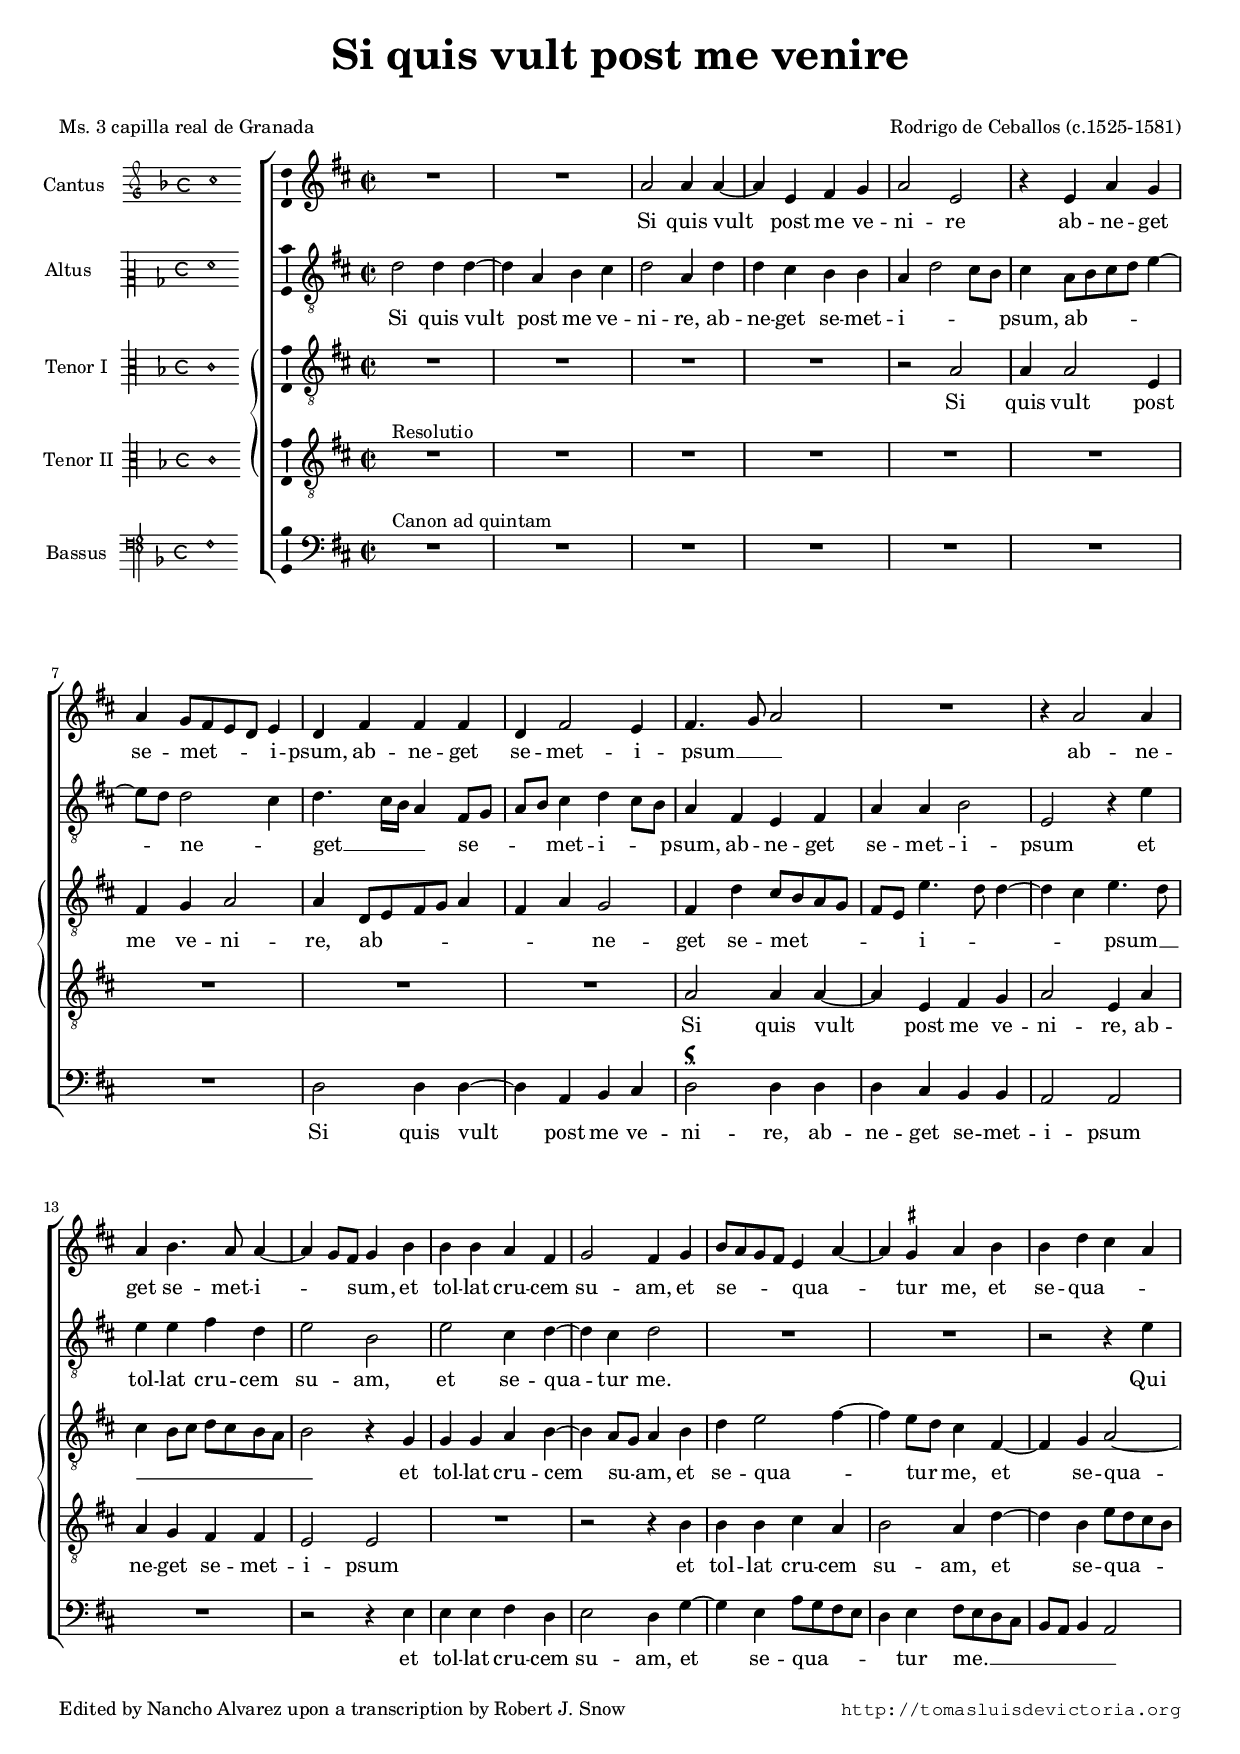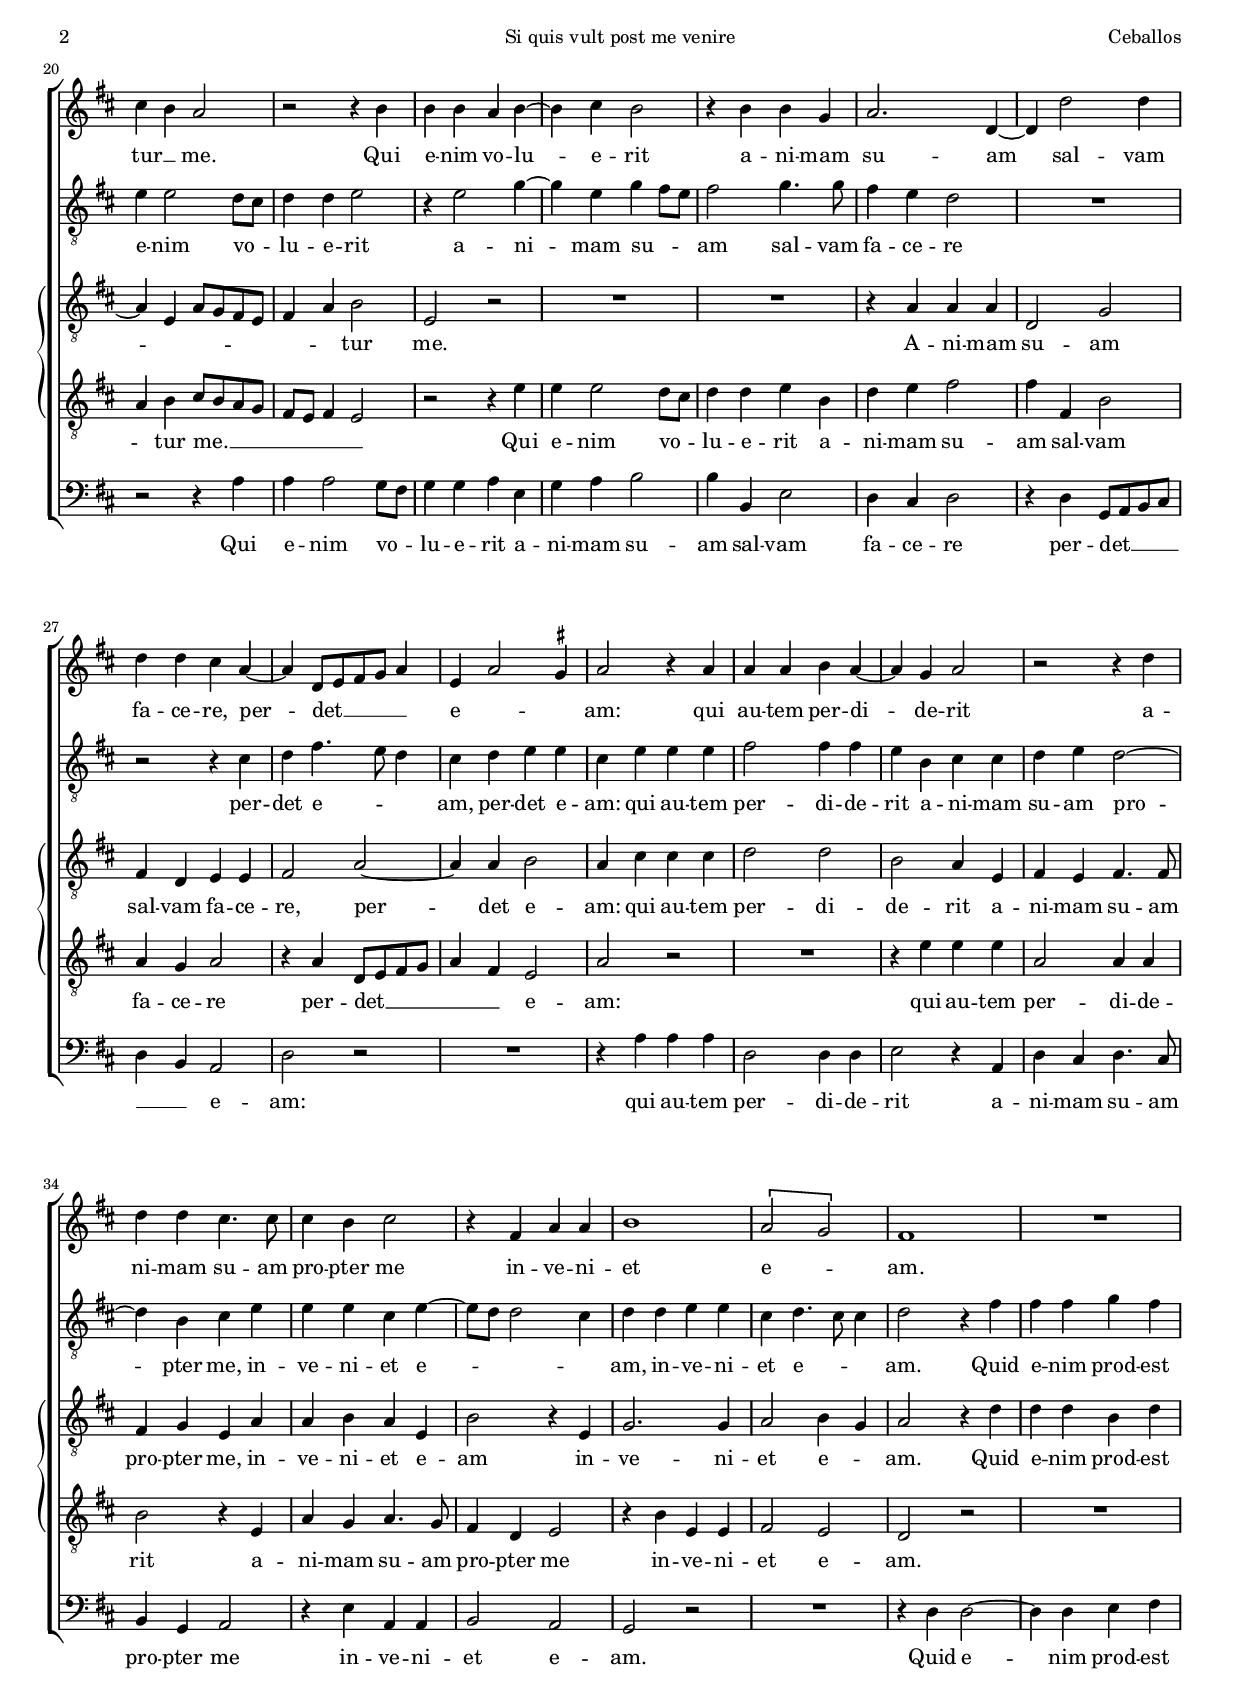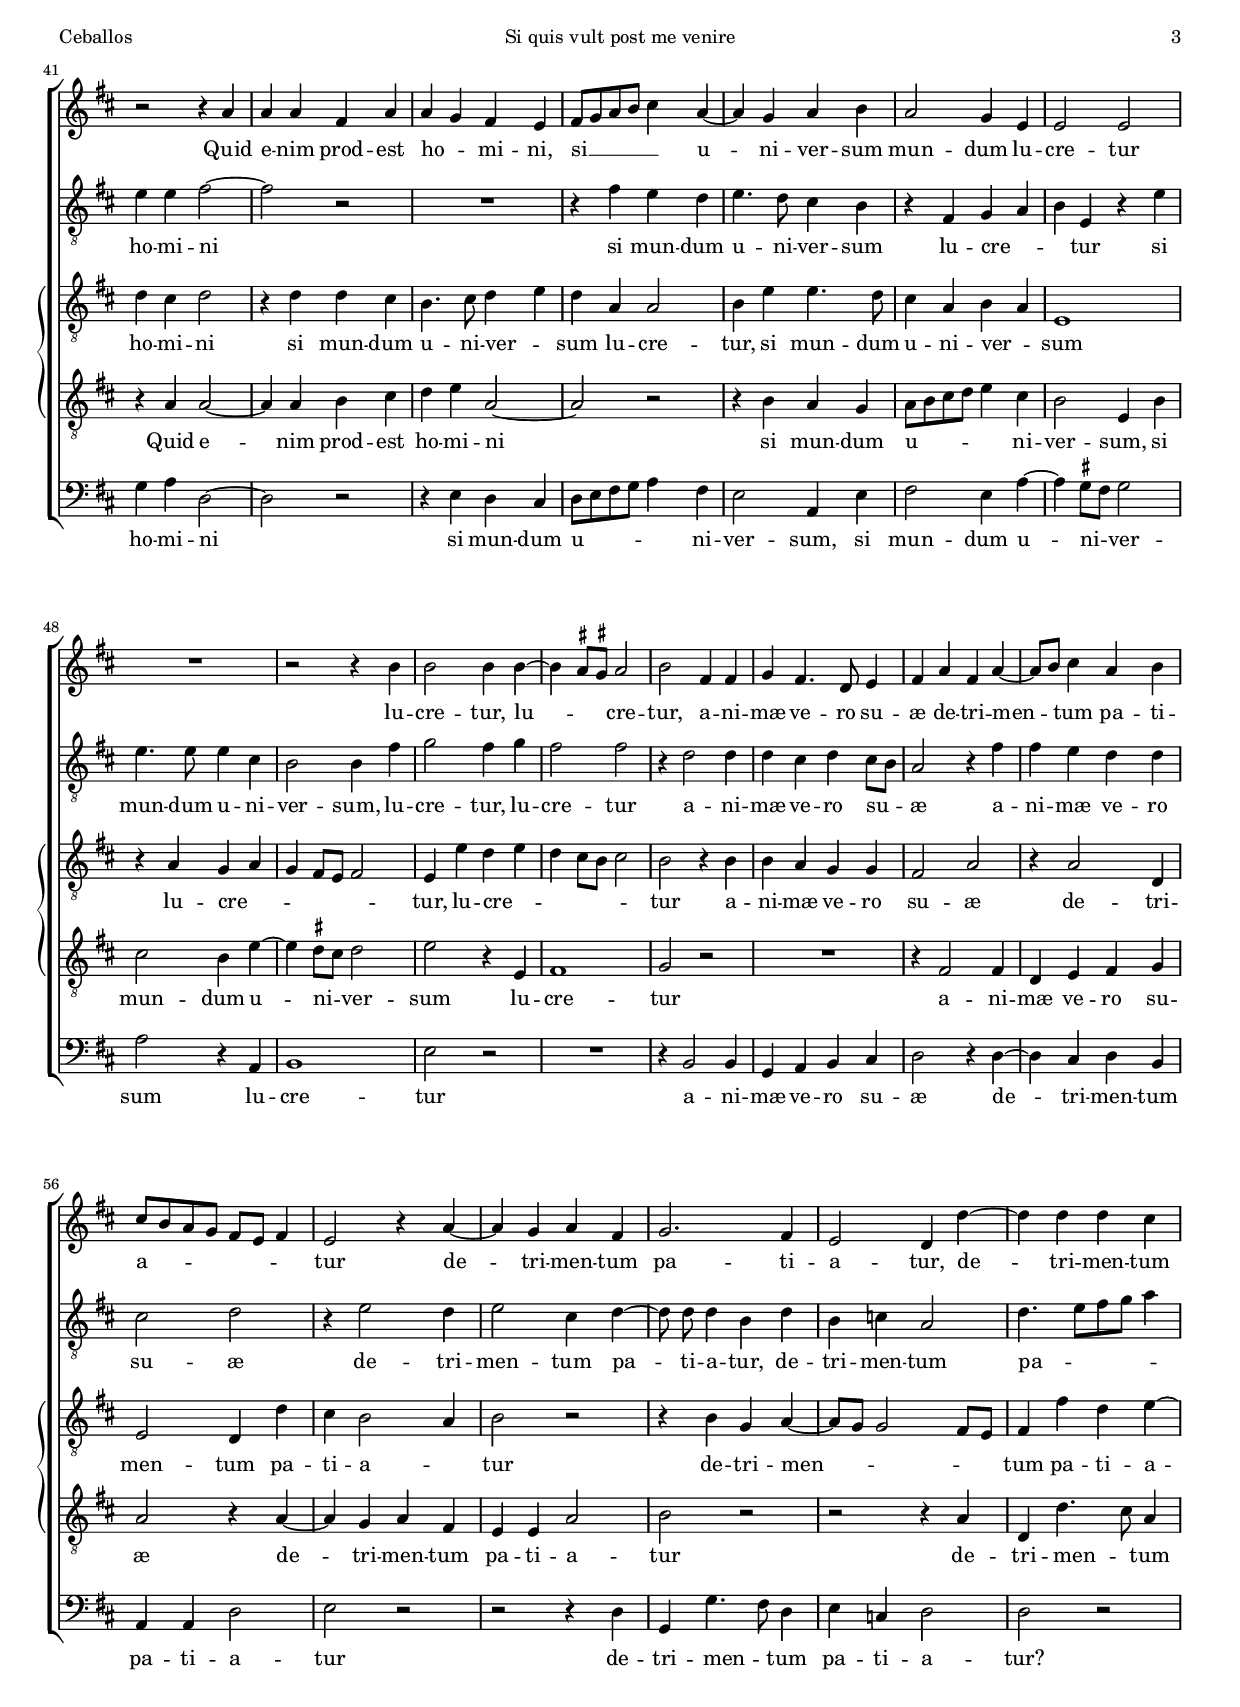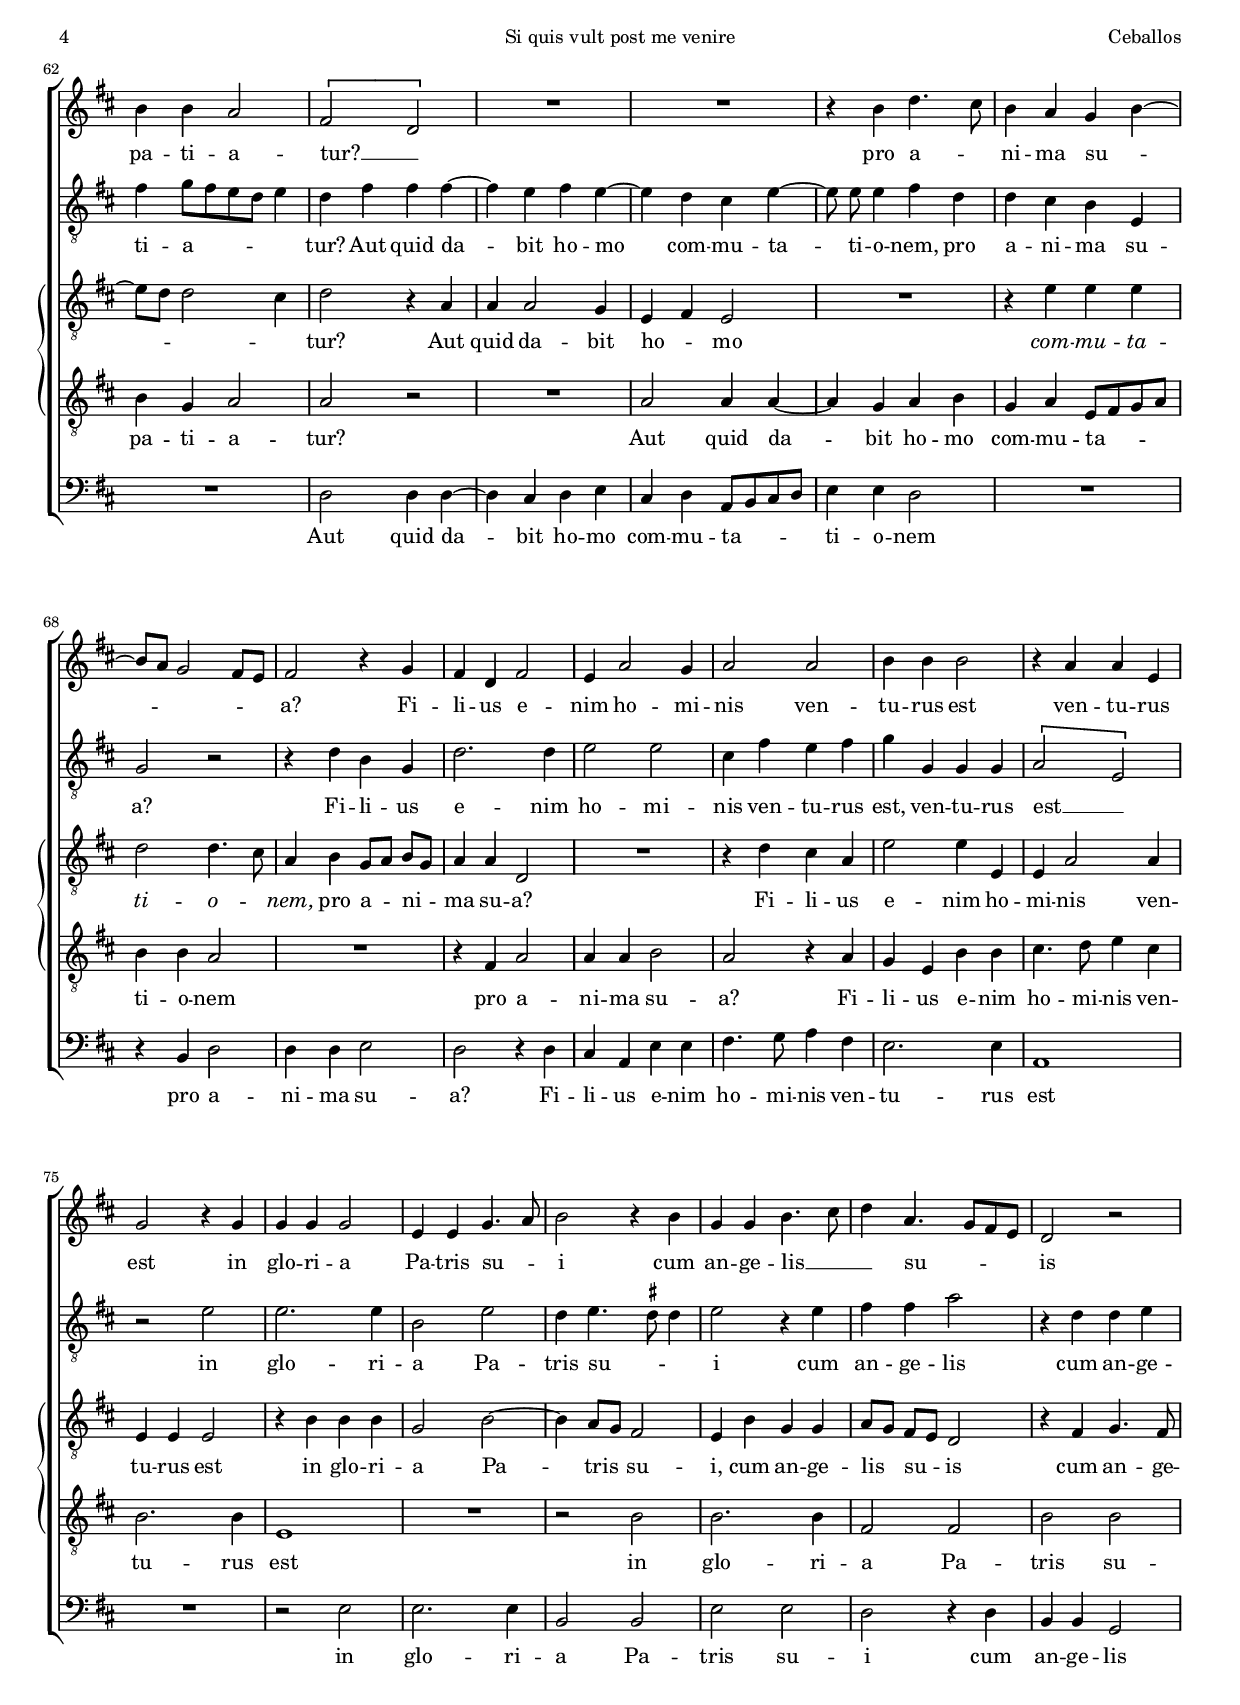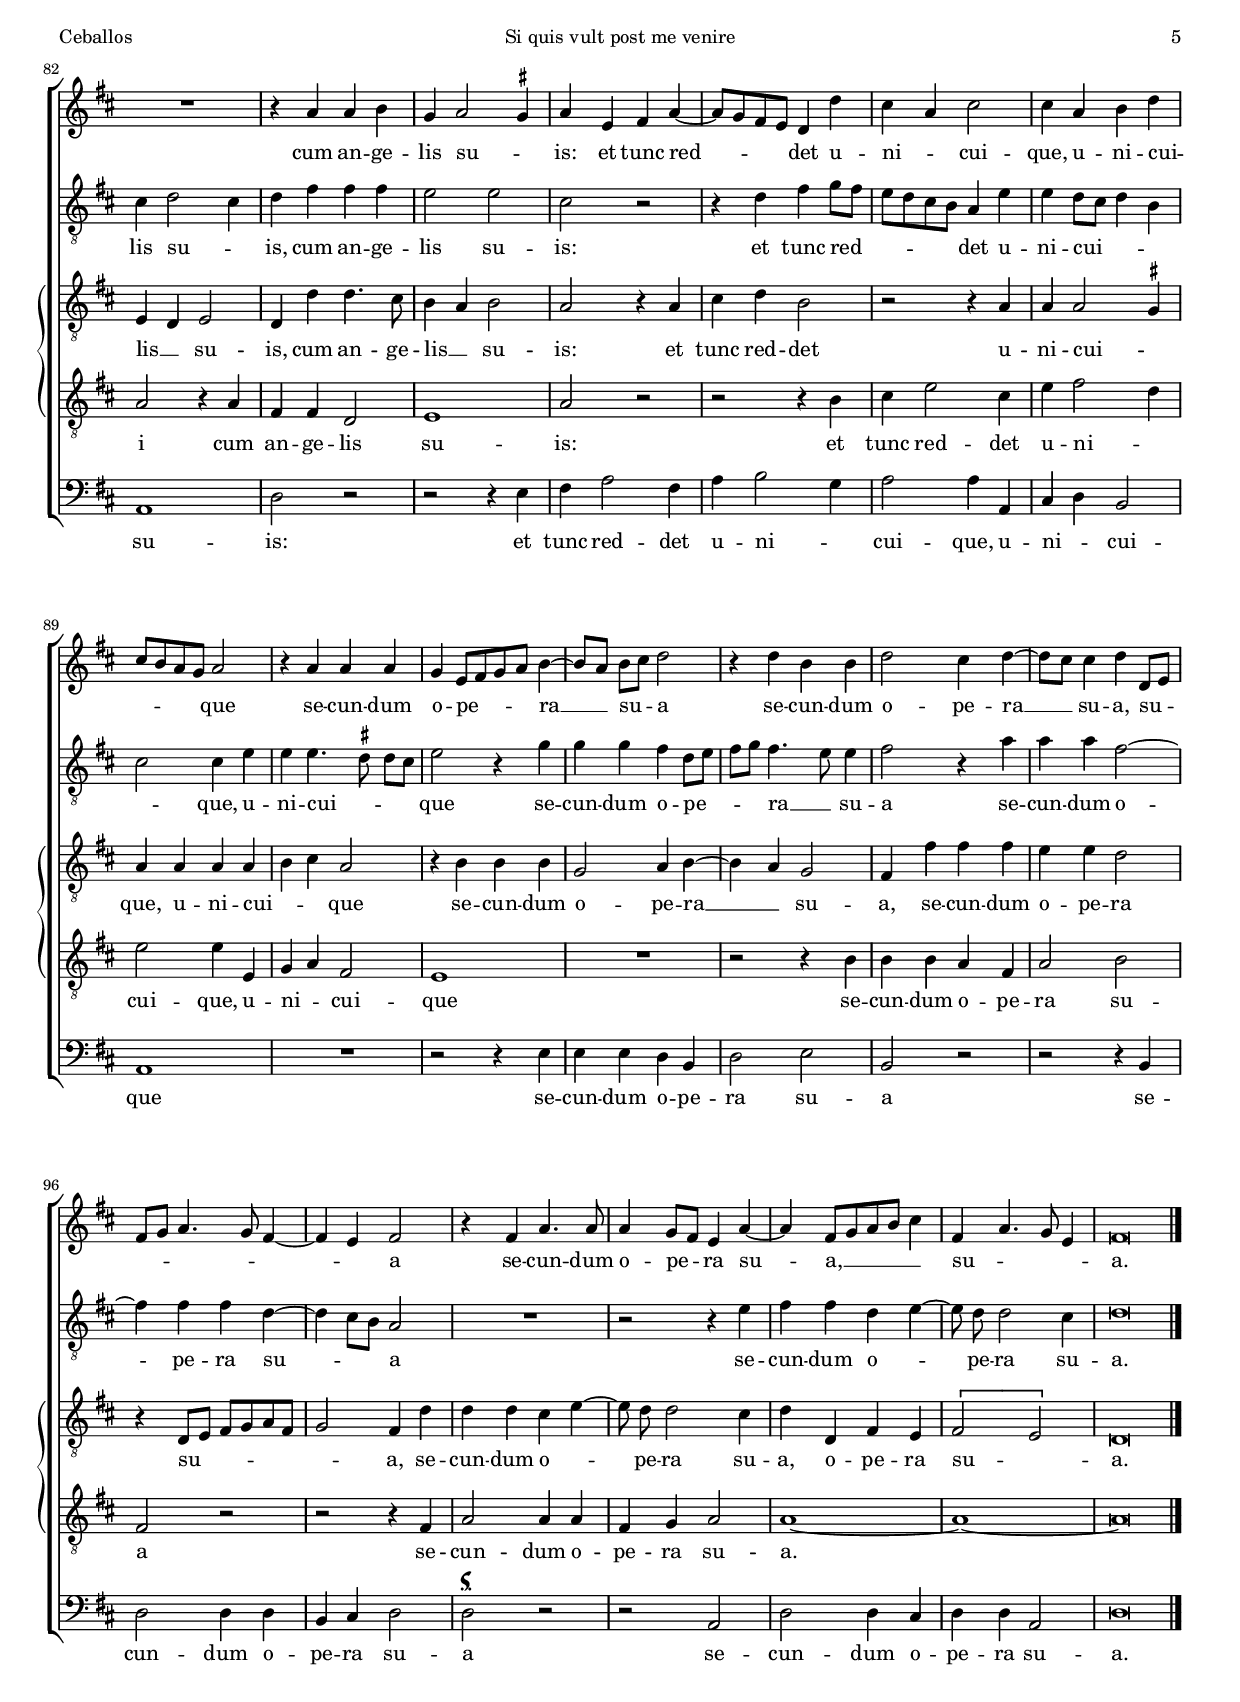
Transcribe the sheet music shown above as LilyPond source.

\version "2.18.0"

#(set-default-paper-size "a4")
#(set-global-staff-size 16.4)
#(ly:set-option 'point-and-click #f)
%mobile -s14.5 -i3.3

italicas=\override LyricText.font-shape = #'italic
rectas=\override LyricText.font-shape = #'upright
ss=\once \set suggestAccidentals = ##t
incipitwidth = 20
mtempo={\tempo 4 = 100}
mtempob={\tempo 4 = 50}
mt=#(define-music-function (parser location offset) (number?) ; move lyric text
      #{ \once \override LyricText.X-offset = -$offset #})

htitle="Si quis vult post me venire"
hcomposer="Ceballos"

\header {
	title=\markup{\fontsize #3 "Si quis vult post me venire"}
	%subtitle=""
	subsubtitle=\markup{\null \vspace #1 }
	composer="Rodrigo de Ceballos (c.1525-1581)"
        pdfauthor=\composer
	%opus="(-)"
	poet=\markup{"Ms. 3 capilla real de Granada"}
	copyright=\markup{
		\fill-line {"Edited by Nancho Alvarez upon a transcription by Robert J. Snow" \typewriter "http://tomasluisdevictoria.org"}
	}
%	tagline=""
}

global={\key f \major \time 2/2 \skip 1*102
	\bar "|."
}


cantus=\relative c''{
	R1*2
	c2 c4 c ~
	c4 g a bes
	c2 g
	r4 g c bes
	c4 bes8[ a g f] g4
	f a a a
	f a2 g4
	a4. bes8 c2
	R1
	r4 c2 c4
	c4 d4. c8 c4 ~
	c bes8 a bes4 d
	d d c a
	bes2 a4 bes
	d8 c bes a g4 c ~
	c \ss b c d
	d f e c
	e d c2
	r2 r4 d
	d d c d ~
	d e d2 % \ss ees ?
	r4 d d bes
	c2. f,4 ~
	f f'2 f4
	f f e c ~
	c f,8[ g a bes] c4
	g4 c2 \ss b4
	c2 r4 c
	c c d c ~
	c bes c2
	r2 r4 f
	f f e4. e8
	e4 d e2
	r4 a, c c
	d1
	\[c2 bes\]
	a1
	R1
	r2 r4 c
	c c a c
	c bes a g 
	a8 bes c d e4 c ~
	c bes c d
	c2 bes4 g
	g2 g
	R1
	r2 r4 d'
	d2 d4 d ~
	d \ss cis8 \ss b cis2
	d2 a4 a
	bes a4. f8 g4
	a c a c ~
	c8 d e4 c d
	e8 d c bes a g a4
	g2 r4 c ~
	c bes c a
	bes2. a4
	g2 f4 f' ~
	f4 f f e
	d d c2
	\[a2 f\]
	R1*2
	r4 d' f4. e8
	d4 c bes d ~
	d8 c bes2 a8 g
	a2 r4 bes
	a f a2
	g4 c2 bes4
	c2 c
	d4 d d2
	r4 c c g
	bes2 r4 bes
	bes bes bes2
	g4 g bes4. c8
	d2 r4 d
	bes bes d4. e8
	f4 c4. bes8 a g 
	f2 r
	R1
	r4 c' c d
	bes4 c2 \ss b4
	c4 g a c ~
	c8 bes a g f4 f'
	e c e2
	e4 c d f
	e8 d c bes c2
	r4 c c c
	bes4 g8[ a bes c] d4 ~
	d8[ c] d[ e] f2
	r4 f d d
	f2 e4 f ~
	f8 e e4 f f,8 g
	a bes c4. bes8 a4 ~
	a4 g a2
	r4 a c4. c8
	c4 bes8 a g4 c ~
	c a8[ bes c d] e4
	a,4 c4. bes8 g4
	a\breve*1/2
}

altus=\relative c'{
	f2 f4 f ~
	f c d e
	f2 c4 f
	f e d d
	c f2 e8 d
	e4 c8[ d e f] g4 ~
	g8 f f2 e4
	f4. e16 d c4 a8 bes
	c d e4 f e8 d
	c4 a g a 
	c c d2
	g,2 r4 g'
	g4 g a f
	g2 d
	g2 e4 f ~
	f e f2
	R1*2
	r2 r4 g
	g g2 f8 e
	f4 f g2
	r4 g2 bes4 ~
	bes4 g bes a8 g
	a2 bes4. bes8
	a4 g f2
	R1
	r2 r4 e
	f4 a4. g8 f4
	e f g g
	e g g g
	a2 a4 a
	g d e e
	f g f2 ~
	f4 d e g
	g g e g ~
	g8 f f2 e4
	f4 f g g
	e f4. e8 e4
	f2 r4 a
	a a bes a
	g g a2 ~
	a r
	R1
	r4 a g f
	g4. f8 e4 d
	r4 a bes c
	d g, r g'
	g4. g8 g4 e
	d2 d4 a'
	bes2 a4 bes
	a2 a
	r4 f2 f4
	f e f e8 d
	c2 r4 a'
	a4 g f f
	e2 f
	r4 g2 f4
	g2 e4 f ~
	f8 \noBeam f f4 d f
	d ees c2
	f4. g8[ a bes] c4
	a bes8[ a g f] g4
	f4 a a a ~
	a g a g ~
	g f e g ~
	g8 \noBeam g8 g4 a f
	f4 e d g,
	bes2 r % no hay silencio
	r4 f' d bes
	f'2. f4
	g2 g
	e4 a g a
	bes4 bes, bes bes
	\[c2 g\]
	r2 g'
	g2. g4
	d2 g
	f4 g4. \ss fis8 fis4
	g2 r4 g
	a a c2
	r4 f, f g
	e4 f2 e4
	f a a a
	g2 g
	e2 r
	r4 f a bes8 a
	g f e d c4 g'
	g f8 e f4 d
	e2 e4 g
	g g4. \ss fis8 fis[ e]
	g2 r4 bes
	bes bes a f8 g
	a bes a4. g8 g4
	a2 r4 c
	c c a2 ~
	a4 a a f ~
	f4 e8 d c2
	R1
	r2 r4 g'
	a4 a f g ~
	g8 \noBeam  f8 f2 e4 
	f\breve*1/2
}

tenor=\relative c'{
	R1*4
	r2 c
	c4 c2 g4
	a4 bes c2
	c4 f,8[ g a bes] c4
	a c bes2
	a4 f' e8 d c bes
	a g g'4. f8 f4 ~
	f e g4. f8
	e4 d8 e f e d c
	d2 r4 bes
	bes bes c d ~
	d c8 bes c4 d
	f g2 a4 ~
	a g8 f e4 a, ~
	a4 bes c2 ~
	c4 g c8 bes a g
	a4 c d2
	g,2 r
	R1*2
	r4 c c c
	f,2 bes
	a4 f g g
	a2 c ~
	c4 c d2
	c4 e e e
	f2 f
	d c4 g
	a g a4. a8
	a4 bes g c
	c d c g
	d'2 r4 g,
	bes2. bes4
	c2 d4 bes
	c2 r4 f
	f f d f
	f e f2 
	r4 f f e
	d4. e8 f4 g
	f c c2
	d4 g g4. f8
	e4 c d c
	g1
	r4 c bes c
	bes4 a8 g a2
	g4 g' f g
	f e8 d e2
	d2 r4 d
	d c bes bes
	a2 c
	r4 c2 f,4
	g2 f4 f'
	e4 d2 c4
	d2 r
	r4 d bes c ~
	c8 bes bes2 a8 g
	a4 a' f g ~
	g8 f f2 e4
	f2 r4 c
	c c2 bes4
	g a g2
	R1
	r4 g' g g
	f2 f4. e8
	c4 d bes8[ c] d[ bes]
	c4 c f,2
	R1
	r4 f' e c 
	g'2 g4 g,
	g c2 c4
	g g g2
	r4 d' d d
	bes2 d ~
	d4 c8 bes a2
	g4 d' bes bes
	c8[ bes] a8[ g] f2
	r4 a bes4. a8
	g4 f g2
	f4 f' f4. e8 
	d4 c d2
	c2 r4 c
	e4 f d2
	r2 r4 c
	c4 c2 \ss b4
	c c c c 
	d e c2
	r4 d d d
	bes2 c4 d ~
	d c bes2
	a4 a' a a
	g4  g f2
	r4 f,8 g a bes c a
	bes2 a4 f'
	f f e g ~
	g8 \noBeam f f2 e4
	f4 f, a g
	\[a2 g\]
	f\breve*1/2
}

tenordos=\relative c'{
	s4*0^\markup{"Resolutio"}
	R1*9
	c2 c4 c ~
	c g a bes
	c2 g4 c
	c bes a a
	g2 g
	R1
	r2 r4 d'
	d d e c
	d2 c4 f ~
	f4 d g8 f e d
	c4 d e8 d c bes
	a g a4 g2
	r2 r4 g'
	g g2 f8 e 
	f4 f g d
	f4 g a2
	a4 a, d2
	c4 bes c2
	r4 c f,8 g a bes
	c4 a g2
	c2 r 
	R1
	r4 g' g g
	c,2 c4 c
	d2 r4 g,
	c bes c4. bes8
	a4 f g2
	r4 d' g, g
	a2 g
	f r
	R1
	r4 c' c2 ~
	c4 c d e
	f4 g c,2 ~
	c r
	r4 d c bes
	c8 d e f g4 e
	d2 g,4 d'
	e2 d4 g ~
	g4 \ss fis8 e fis2
	g2 r4 g,
	a1
	bes2 r
	R1
	r4 a2 a4
	f4 g a bes
	c2 r4 c ~
	c bes c a
	g g c2
	d r
	r2 r4 c
	f,4 f'4. e8 c4
	d bes c2
	c r
	R1
	c2 c4 c ~
	c bes c d
	bes4 c g8 a bes c
	d4 d c2
	R1
	r4 a c2
	c4 c d2
	c r4 c
	bes4 g d' d
	e4. f8 g4 e
	d2. d4
	g,1
	R1
	r2 d'
	d2. d4
	a2 a
	d d
	c r4 c
	a a f2
	g1
	c2 r
	r r4 d
	e g2 e4
	g4 a2 f4
	g2 g4 g,
	bes c a2
	g1
	R1
	r2 r4 d'
	d d c a
	c2 d
	a r
	r2 r4 a
	c2 c4 c
	a bes c2
	c1 ~
	c ~
	c\breve*1/2
}

bassus=\relative c{
	s4*0^\markup{"Canon ad quintam"}
	R1*7
	f2 f4 f ~
	f c d e
	\once \override TextScript.X-offset = #.5
	f2^\markup{\smaller \musicglyph #"scripts.usignumcongruentiae" }
	 f4 f
	f4 e d d
	c2 c
	R1
	r2 r4 g'
	g g a f
	g2 f4 bes ~
	bes g c8 bes a g
	f4 g a8 g f e
	d8 c d4 c2 
	r2 r4 c'
	c c2 bes8 a
	bes4 bes c g
	bes c d2
	d4 d, g2
	f4 e f2
	r4 f bes,8 c d e
	f4 d c2
	f2 r
	R1
	r4 c' c c
	f,2 f4 f
	g2 r4 c,
	f e f4. e8
	d4 bes c2
	r4 g' c, c
	d2 c
	bes2 r
	R1
	r4 f' f2 ~
	f4 f g a
	bes c f,2 ~
	f r
	r4 g f e
	f8 g a bes c4 a
	g2 c,4 g'
	a2 g4 c ~
	c \ss b8 a b2
	c2 r4 c,
	d1
	g2 r
	R1
	r4 d2 d4
	bes c d e
	f2 r4 f ~
	f4 e f d
	c c f2
	g r
	r2 r4 f
	bes,4 bes'4. a8 f4
	g ees f2
	f2 r
	R1
	f2 f4 f ~
	f e f g
	e f c8 d e f
	g4 g f2
	R1
	r4 d f2
	f4 f g2
	f2 r4 f
	e c g' g
	a4. bes8 c4 a
	g2. g4
	c,1
	R1
	r2 g'
	g2. g4
	d2 d
	g2 g
	f r4 f
	d d bes2
	c1
	f2 r
	r2 r4 g
	a4 c2 a4
	c4 d2 bes4
	c2 c4 c,
	e4 f d2
	c1
	R1
	r2 r4 g'
	g g f d
	f2 g
	d2 r
	r2 r4 d
	f2 f4 f
	d e f2
	\once \override TextScript.X-offset = #.5
	f2^\markup{\smaller \musicglyph #"scripts.usignumcongruentiae" }
	 r2
	r2 c
	f2 f4 e
	f f c2
	f\breve*1/2
}

textocantus=\lyricmode{
Si quis vult post me ve -- ni -- re
ab -- ne -- get se -- met -- _ _ _ i -- psum,
ab -- ne -- get se -- met -- i -- \mt #.5 psum __ _ _ 
ab -- ne -- get se -- met -- i -- _ _ sum,
et tol -- lat cru -- cem su -- am,
et se -- _ _ _ qua -- _ tur me,
et se -- \mt #1 qua -- _ _ \mt #.5 tur __ _ me.
Qui e -- nim vo -- lu -- e -- rit
a -- ni -- mam su -- am sal -- vam fa -- ce -- re,
per -- det __ _ _ _ _ e -- _ _ am:
qui au -- tem per -- di -- de -- rit
a -- ni -- mam su -- am pro -- pter me
in -- ve -- ni -- et e -- _ am.
Quid e -- nim prod -- est ho -- _ mi -- ni,
si __ _ _ _ _ u -- ni -- ver -- sum
mun -- dum lu -- cre -- tur
lu -- cre -- tur,
lu -- _ _ cre -- tur,
a -- ni -- mæ ve -- ro su -- æ
de -- tri -- men -- _ tum pa -- ti -- a -- _ _ _ _ _ _ tur
de -- tri -- men -- tum pa -- ti -- a -- tur,
de -- tri -- men -- tum pa -- ti -- a -- tur? __ _
pro a -- _ ni -- ma su -- _ _ _ _ _ a?
Fi -- li -- us e -- nim ho -- mi -- nis ven -- tu -- rus est
ven -- tu -- rus est
in glo -- ri -- a Pa -- tris su -- _ i
cum an -- ge -- lis __ _ _ su -- _ _ _ is
cum an -- ge -- lis su -- _ is:
et tunc red -- _ _ _ det u -- ni -- _ cui -- que,
u -- ni -- cui -- _ _ _ _ que
se -- cun -- dum o -- pe -- _ _ _ ra __ _ su -- _ a
se -- cun -- dum o -- pe -- ra __ _ su -- a,
su -- _ _ _ _ _ _ _ a
se -- cun -- dum o -- pe -- _ ra su -- a, __ _ _ _ _ 
su -- _ _ _ a.
}

textoaltus=\lyricmode{
Si quis vult post me ve -- ni -- re,
ab -- ne -- get se -- met -- i -- _ _ _ \mt #2.5 psum,
ab -- _ _ _ _ _ ne -- _ get __ _ _ _ 
se -- _ _ _ met -- i -- _ _ psum,
ab -- ne -- get se -- met -- i -- psum
et tol -- lat cru -- cem su -- am,
et se -- qua -- tur me.
Qui e -- nim vo -- _ lu -- e -- rit
a -- ni -- mam su -- _ _ am
sal -- vam fa -- ce -- re
per -- det e -- _ _ am,
per -- det e -- am:
qui au -- tem per -- di -- de -- rit
a -- ni -- mam su -- am pro -- pter me,
in -- ve -- ni -- et e -- _ _ _ am,
in -- ve -- ni -- et e -- _ _ am.
Quid e -- nim prod -- est ho -- mi -- ni
si mun -- dum u -- ni -- ver -- sum lu -- cre -- _ _ tur
si mun -- dum u -- ni -- ver -- sum,
lu -- cre -- tur,
lu -- cre -- tur
a -- ni -- mæ ve -- ro su -- _ æ
a -- ni -- mæ ve -- ro su -- æ
de -- tri -- men -- tum pa -- ti -- a -- tur,
de -- tri -- men -- tum pa -- _ _ _ _ ti -- a -- _ _ _ _ tur?
Aut quid da -- bit ho -- mo com -- mu -- ta -- ti -- o -- nem,
pro a -- ni -- ma su -- a?
Fi -- li -- us e -- nim ho -- mi -- nis
ven -- tu -- rus est,
ven -- tu -- rus est __ _
in glo -- ri -- a Pa -- tris su -- _ _ i
cum an -- ge -- lis
cum an -- ge -- lis su -- _ is,
cum an -- ge -- lis su -- is:
et tunc red -- _ _ _ _ _ det u -- ni -- cui -- _ _ _ _ que,
u -- ni -- cui -- _ _ _ que
se -- cun -- dum o -- pe -- _ _ _ ra __ _ su -- a
se -- cun -- dum o -- pe -- ra su -- _ _ a
se -- cun -- dum o -- _ pe -- ra su -- a.
}

textotenor=\lyricmode{
Si quis vult post me ve -- ni -- re,
ab -- _ _ _ _ _ _ ne -- get se -- met -- _ _ _ _ _ i -- _ _ _ \mt #.5 psum __ _ _ _ _ _ _ _ _ _ 
et tol -- lat cru -- cem su -- _ am, 
et se -- qua -- _ tur _ me,
et se -- qua -- _ _ _ _ _ _ _ tur me.
A -- ni -- mam su -- am sal -- vam fa -- ce -- re,
per -- det e -- am:
qui au -- tem per -- di -- de -- rit
a -- ni -- mam su -- am pro -- pter me,
in -- ve -- ni -- et e -- am
in -- ve -- ni -- et e -- _ am.
Quid e -- nim prod -- est ho -- mi -- ni
si mun -- dum u -- ni -- ver -- _ sum lu -- cre -- tur,
si mun -- dum u -- ni -- ver -- _ sum lu -- cre -- _ _ _ _ _ tur,
lu -- cre -- _ _ _ _ _ tur
a -- ni -- mæ ve -- ro su -- æ
de -- tri -- men -- tum pa -- ti -- a -- _ tur
de -- tri -- men -- _ _ _ _ tum pa -- ti -- a -- _ _ _ tur?
Aut quid da -- bit ho -- _ mo
\italicas
com -- mu -- ta -- ti -- o -- _ nem,
\rectas
pro a -- _ ni -- _ ma su -- a?
Fi -- li -- us
e -- nim ho -- mi -- nis ven -- tu -- rus est
in glo -- ri -- a Pa -- \mt #.5 tris _ su -- i,
cum an -- ge -- lis _ su -- _ is
cum an -- ge -- lis __ _ su -- is,
cum an -- ge -- lis __ _ su -- is:
et tunc red -- det
u -- ni -- cui -- _ que,
u -- ni -- cui -- _ _ que 
se -- cun -- dum o -- pe -- ra __ _ su -- a,
se -- cun -- dum o -- pe -- ra su -- _ _ _ _ _ _ a,
se -- cun -- dum o -- _ pe -- ra su -- a,
o -- pe -- ra su -- _ a.
}

textotenordos=\lyricmode{
Si quis vult post me ve -- ni -- re,
ab -- ne -- get se -- met -- i -- psum
et tol -- lat cru -- cem su -- am,
et se -- qua -- _ _ _ _ tur me. __ _ _ _ _ _ _ _ 
Qui e -- nim vo -- _ lu -- e -- rit a -- ni -- mam su -- am
sal -- vam fa -- ce -- re
per -- det __ _ _ _ _ _ e -- am:
qui au -- tem per -- di -- de -- rit
a -- ni -- mam su -- am pro -- pter me
in -- ve -- ni -- et e -- am.
Quid e -- nim prod -- est ho -- mi -- ni
si mun -- dum u -- _ _ _ _ ni -- ver -- sum,
si mun -- dum u -- ni -- _ ver -- sum
lu -- cre -- tur
a -- ni -- mæ ve -- ro su -- æ
de -- tri -- men -- tum
pa -- ti -- a -- tur
de -- tri -- \mt #.4 men -- _ tum pa -- ti -- a -- tur?
Aut quid da -- bit ho -- mo com -- mu -- ta -- _ _ _ ti -- o -- nem
pro a -- ni -- ma su -- a?
Fi -- li -- us e -- nim ho -- mi -- nis ven -- tu -- rus est
in glo -- ri -- a Pa -- tris su -- i
cum an -- ge -- lis su -- is:
et tunc red -- det u -- ni -- _ cui -- que,
u -- ni -- _ cui -- que
se -- cun -- dum o -- pe -- ra su -- a
se -- cun -- dum o -- pe -- ra su -- a.
}

textobassus=\lyricmode{
Si quis vult post me ve -- ni -- re,
ab -- ne -- get se -- met -- i -- psum
et tol -- lat cru -- cem su -- am,
et se -- qua -- _ _ _ _ tur me. __ _ _ _ _ _ _ _ 
Qui e -- nim vo -- _ lu -- e -- rit a -- ni -- mam su -- am
sal -- vam fa -- ce -- re
per -- det __ _ _ _ _ _ e -- am:
qui au -- tem per -- di -- de -- rit
a -- ni -- mam su -- am pro -- pter me
in -- ve -- ni -- et e -- am.
Quid e -- nim prod -- est ho -- mi -- ni
si mun -- dum u -- _ _ _ _ ni -- ver -- sum,
si mun -- dum u -- ni -- _ ver -- sum
lu -- cre -- tur
a -- ni -- mæ ve -- ro su -- æ
de -- tri -- men -- tum
pa -- ti -- a -- tur
de -- tri -- \mt #.4 men -- _ tum pa -- ti -- a -- tur?
Aut quid da -- bit ho -- mo com -- mu -- ta -- _ _ _ ti -- o -- nem
pro a -- ni -- ma su -- a?
Fi -- li -- us e -- nim ho -- mi -- nis ven -- tu -- rus est
in glo -- ri -- a Pa -- tris su -- i
cum an -- ge -- lis su -- is:
et tunc red -- det u -- ni -- _ cui -- que,
u -- ni -- _ cui -- que
se -- cun -- dum o -- pe -- ra su -- a
se -- cun -- dum o -- pe -- ra su -- a
se -- cun -- dum o -- pe -- ra su -- a.
}


incipitcantus=\markup{
	\score{
		{ 
		\set Staff.instrumentName="Cantus   "
		\override NoteHead.style = #'neomensural
		\override Staff.TimeSignature.style = #'neomensural
		\cadenzaOn 
		\clef "petrucci-g"
		\key f \major
		\time 4/4
                c''1
		} 

	\layout { line-width=\incipitwidth indent = 0 }
	}
}

incipitaltus=\markup{
	\score{
		{ 
		\set Staff.instrumentName="Altus     "
		\override NoteHead.style = #'neomensural 
		\override Staff.TimeSignature.style = #'neomensural
		\cadenzaOn 
		\clef "petrucci-c2"
		\key f \major
		\time 4/4
               f'1
		} 
	\layout { line-width=\incipitwidth indent = 0 }
	}
}

incipittenor=\markup{
	\score{
		{ 
		\set Staff.instrumentName="Tenor I  "
		\override NoteHead.style = #'neomensural 
		\override Staff.TimeSignature.style = #'neomensural
		\cadenzaOn 
		\clef "petrucci-c3"
		\key f \major
		\time 4/4
                c'1
		} 
	\layout { line-width=\incipitwidth indent=0 }
	}
}

incipittenordos=\markup{
	\score{
		{ 
		\set Staff.instrumentName="Tenor II "
		\override NoteHead.style = #'neomensural 
		\override Staff.TimeSignature.style = #'neomensural
		\cadenzaOn 
		\clef "petrucci-c3"
		\key f \major
		\time 4/4
               c'1
		} 
	\layout { line-width=\incipitwidth indent = 0 }
	}
}


incipitbassus=\markup{
	\score{
		{ 
		\set Staff.instrumentName="Bassus  "
		\override NoteHead.style = #'neomensural
		\override Staff.TimeSignature.style = #'neomensural
		\cadenzaOn 
		\clef "petrucci-f4"
		\key f \major
		\time 4/4
                f1
		} 
	\layout { line-width=\incipitwidth indent = 0 }
	}
}

%\layout {
%       \context {\Voice
%               \remove Ligature_bracket_engraver
%               \consists Mensural_ligature_engraver
%       }
%       line-width=\incipitwidth
%       indent = 0
%}

\score {\transpose c' a{
\new ChoirStaff<<

	\new Staff <<\global
	\new Voice="v1" {
		\set Staff.instrumentName=\incipitcantus
		\clef "treble"
		\cantus }
	\new Lyrics \lyricsto "v1" {\textocantus }
	>>
	\override Score.BarLine.allow-span-bar=##f
	\new Staff <<\global
	\new Voice="v2" {
		\set Staff.instrumentName=\incipitaltus
		\clef "G_8"
		\altus }
	\new Lyrics \lyricsto "v2" {\textoaltus }
	>>
	
\new StaffGroup 
	\with {systemStartDelimiter = #'SystemStartBrace }
	<<

	\new Staff <<\global
	\new Voice="v3" {
		\set Staff.instrumentName=\incipittenor
		\clef "G_8"
		\tenor }
	\new Lyrics \lyricsto "v3" {\textotenor }
	>>
	
        \new Staff <<\global
	\new Voice="v5" {
		\set Staff.instrumentName=\incipittenordos
		\clef "G_8"
		\tenordos }
	\new Lyrics \lyricsto "v5" {\textotenordos }
	>>
	
	>>
	
	\new Staff <<\global
	\new Voice="v4" {
		\set Staff.instrumentName=\incipitbassus
		\clef "bass"
		\bassus }
	\new Lyrics \lyricsto "v4" {\textobassus }
	>>
	
>>

	} % transpose

\layout{ 
	\context {\Lyrics 
		\override VerticalAxisGroup.staff-affinity = #UP
		\override VerticalAxisGroup.nonstaff-relatedstaff-spacing =
			#'((basic-distance . 0) (minimum-distance . 0) (padding . 1))
		\override LyricText.font-size = #1.2
		\override LyricHyphen.minimum-distance = #0.5
	}
	\context {\Score 
		tempoHideNote = ##t
		\override BarNumber.padding = #2 
	}
	\context {\Voice 
		%melismaBusyProperties = #'()
		%autoBeaming = ##f
	}
	\context {\Staff 
                %\RemoveEmptyStaves
                %\override VerticalAxisGroup.remove-first = ##t
		\override VerticalAxisGroup.staff-staff-spacing =
			#'((basic-distance . 11) (minimum-distance . 0) (padding . 1))
		\consists Ambitus_engraver 
		\override LigatureBracket.padding = #1
	}
}

%\midi { \mtempo }

}


\paper{
	evenHeaderMarkup=\markup  \fill-line { \fromproperty #'page:page-number-string \htitle \hcomposer }
	oddHeaderMarkup= \markup  \fill-line { \on-the-fly #not-first-page \hcomposer \on-the-fly #not-first-page \htitle \on-the-fly #not-first-page \fromproperty #'page:page-number-string }
	%system-count=20
	%page-count = 6
	%systems-per-page = 3
	ragged-last-bottom = ##f
	indent=3.6\cm
	system-system-spacing =
	#'((basic-distance . 19) (minimum-distance . 0) (padding . 5))
	top-system-spacing = % header
	#'((basic-distance . 9) (minimum-distance . 0) (padding . 0))
	last-bottom-spacing = % footer
	#'((basic-distance . 12) (minimum-distance . 0) (padding . 0))
	markup-system-spacing.padding = #1.5
}
